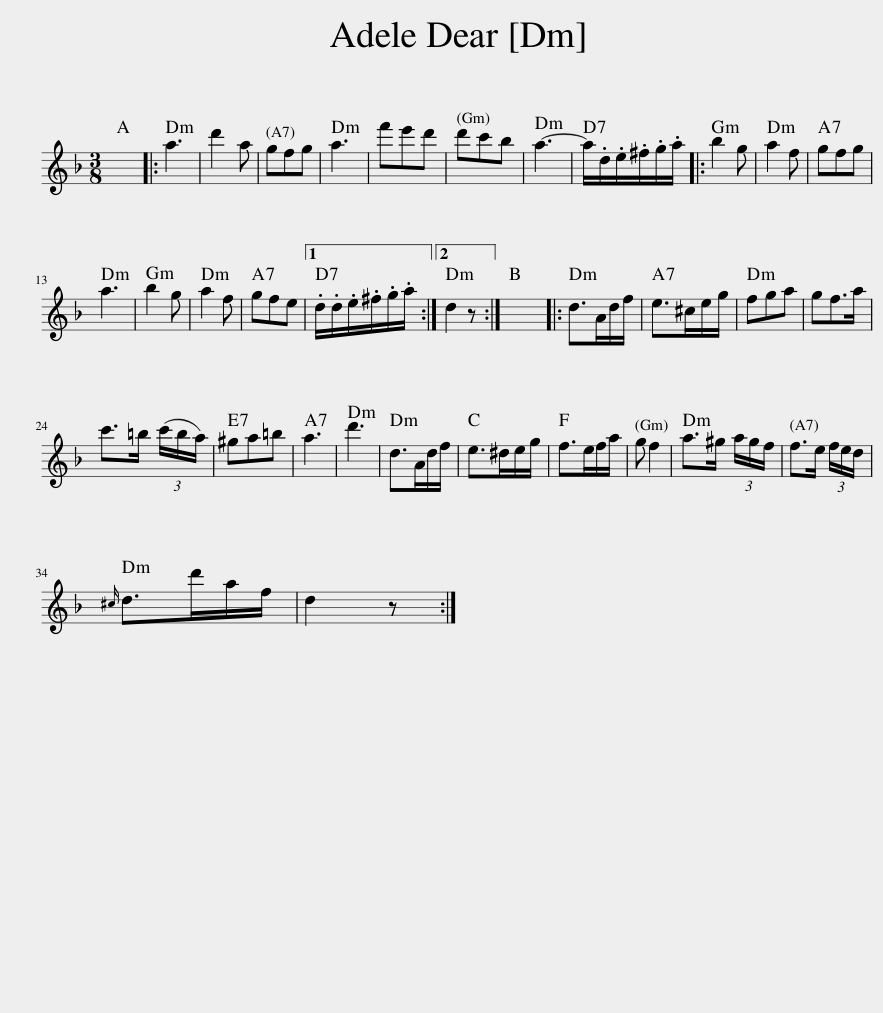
X:1
L:1/8
M:3/8
I:linebreak $
K:Dmin
V:1 treble
V:1
 x3 |: a3 | d'2 a | gfg | a3 | %5
 f'e'd' | d'c'b | a3- | a/.d/.e/.^f/.g/.a/ |: b2 g | %10
 a2 f | gfg |$ a3 | b2 g | a2 f | %15
 gfe |1 .d/.d/.e/.^f/.g/.a/ :|2 d2 z :| x3 |: d>Ad/f/ | %20
 e>^ce/g/ | fga | gf>a |$ c'>=b (3(c'/b/a/) | ^ga=b | %25
 a3 | d'3 | d>Ad/f/ | e>^de/g/ | f>ef/a/ | %30
 g f2 | a>^g (3a/g/f/ | f>e (3f/e/d/ |${^c} d>d'a/f/ | d2 z :| %35
